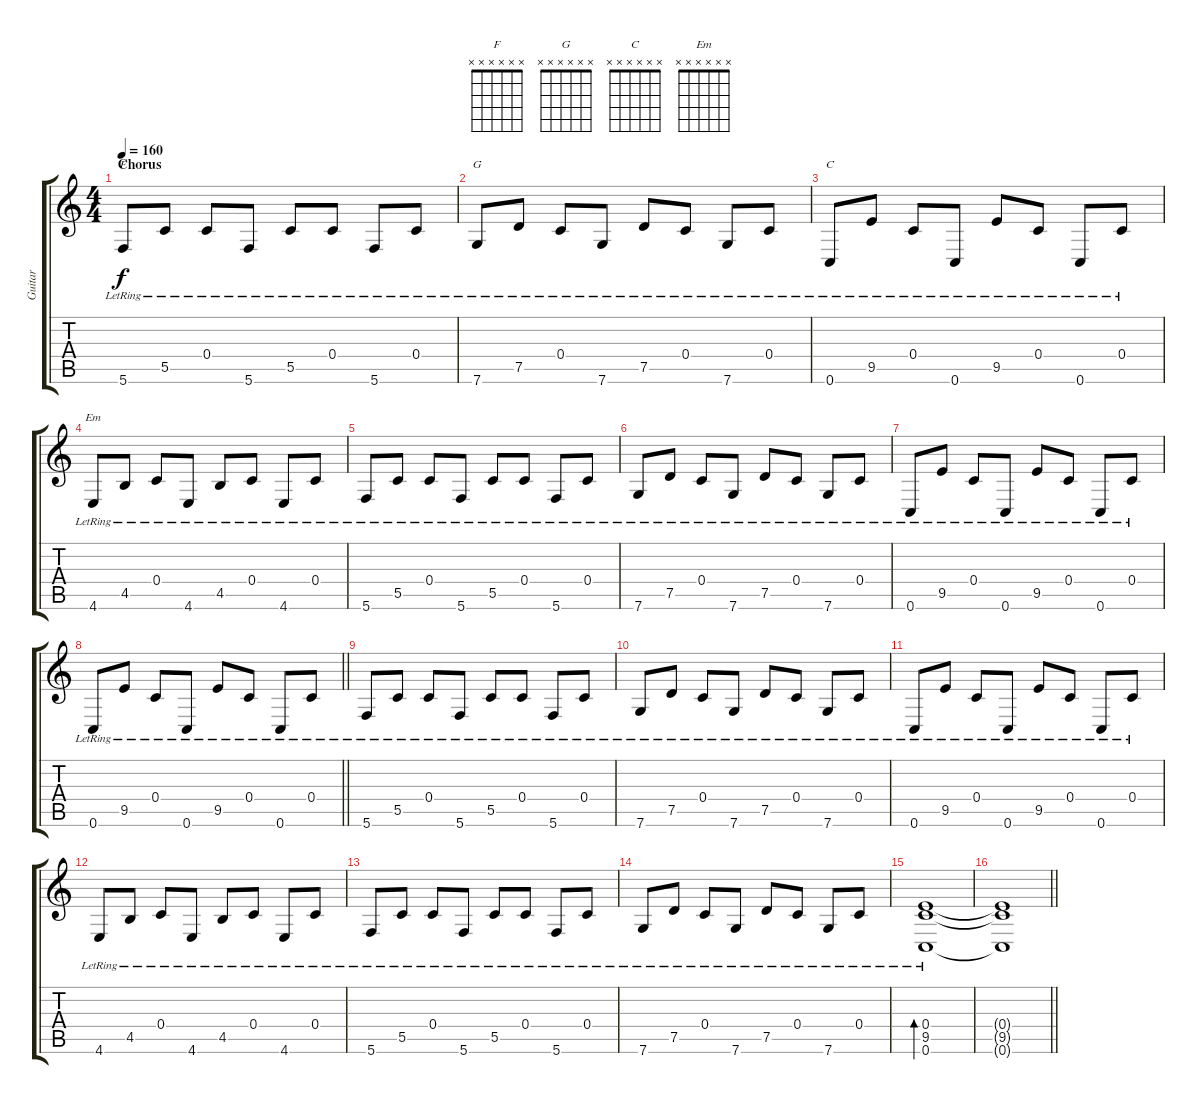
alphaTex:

\track ("Guitar" "Guitar") {instrument electricguitarclean}
\staff {score tabs}
\tuning (D4 A3 F3 C3 G2 C2) {hide}
\chord ("F" x x x x x x)
\chord ("G" x x x x x x)
\chord ("C" x x x x x x)
\chord ("Em" x x x x x x)
\ts (4 4)
\section ("" "Chorus")
\tempo 160
\clef g2
\ks c
5.6{lr}.8{ch "F" dy f} 5.5{lr}.8 0.4{lr}.8 5.6{lr}.8 5.5{lr}.8 0.4{lr}.8 5.6{lr}.8 0.4{lr}.8 |
7.6{lr}.8{ch "G"} 7.5{lr}.8 0.4{lr}.8 7.6{lr}.8 7.5{lr}.8 0.4{lr}.8 7.6{lr}.8 0.4{lr}.8 |
0.6{lr}.8{ch "C"} 9.5{lr}.8 0.4{lr}.8 0.6{lr}.8 9.5{lr}.8 0.4{lr}.8 0.6{lr}.8 0.4{lr}.8 |
4.6{lr}.8{ch "Em"} 4.5{lr}.8 0.4{lr}.8 4.6{lr}.8 4.5{lr}.8 0.4{lr}.8 4.6{lr}.8 0.4{lr}.8 |
5.6{lr}.8 5.5{lr}.8 0.4{lr}.8 5.6{lr}.8 5.5{lr}.8 0.4{lr}.8 5.6{lr}.8 0.4{lr}.8 |
7.6{lr}.8 7.5{lr}.8 0.4{lr}.8 7.6{lr}.8 7.5{lr}.8 0.4{lr}.8 7.6{lr}.8 0.4{lr}.8 |
0.6{lr}.8 9.5{lr}.8 0.4{lr}.8 0.6{lr}.8 9.5{lr}.8 0.4{lr}.8 0.6{lr}.8 0.4{lr}.8 |
\barLineRight lightlight
0.6{lr}.8 9.5{lr}.8 0.4{lr}.8 0.6{lr}.8 9.5{lr}.8 0.4{lr}.8 0.6{lr}.8 0.4{lr}.8 |
5.6{lr}.8 5.5{lr}.8 0.4{lr}.8 5.6{lr}.8 5.5{lr}.8 0.4{lr}.8 5.6{lr}.8 0.4{lr}.8 |
7.6{lr}.8 7.5{lr}.8 0.4{lr}.8 7.6{lr}.8 7.5{lr}.8 0.4{lr}.8 7.6{lr}.8 0.4{lr}.8 |
0.6{lr}.8 9.5{lr}.8 0.4{lr}.8 0.6{lr}.8 9.5{lr}.8 0.4{lr}.8 0.6{lr}.8 0.4{lr}.8 |
4.6{lr}.8 4.5{lr}.8 0.4{lr}.8 4.6{lr}.8 4.5{lr}.8 0.4{lr}.8 4.6{lr}.8 0.4{lr}.8 |
5.6{lr}.8 5.5{lr}.8 0.4{lr}.8 5.6{lr}.8 5.5{lr}.8 0.4{lr}.8 5.6{lr}.8 0.4{lr}.8 |
7.6{lr}.8 7.5{lr}.8 0.4{lr}.8 7.6{lr}.8 7.5{lr}.8 0.4{lr}.8 7.6{lr}.8 0.4{lr}.8 |
(0.4 9.5 0.6{lr}).1{bd 120} |
\barLineRight lightlight
(0.4{t} 9.5{t} 0.6{t}).1
